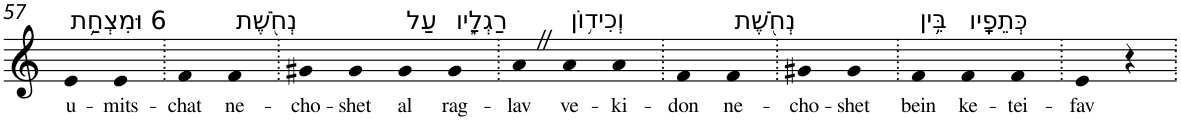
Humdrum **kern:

**kern	**text
*part1	*part1
*staff1	*staff1
*I"Piano	*
*I'Pno	*
!!LO:PB:g=z
*clefG2	*
*k[]	*
=57	=57
!LO:TX:a:t=6 וּמִצְחַ֥ת	!
!	!LO:LY:b
4e	u-
!	!LO:LY:b
4e	-mits-
=58.	=58.
!	!LO:LY:b
4f	-chat
!LO:TX:a:t=נְחֹ֖שֶׁת	!
!	!LO:LY:b
4f	ne-
=59.	=59.
!	!LO:LY:b
4g#X	-cho-
!	!LO:LY:b
4g#	-shet
!LO:TX:a:t=עַל	!
!	!LO:LY:b
4g#	al
!LO:TX:a:t=רַגְלָ֑יו	!
!	!LO:LY:b
4g#	rag-
=60.	=60.
!	!LO:LY:b
4aZ	-lav
!LO:TX:a:t=וְכִיד֥וֹן	!
!	!LO:LY:b
4a	ve-
!	!LO:LY:b
4a	-ki-
=61.	=61.
!	!LO:LY:b
4f	-don
!LO:TX:a:t=נְחֹ֖שֶׁת	!
!	!LO:LY:b
4f	ne-
=62.	=62.
!	!LO:LY:b
4g#X	-cho-
!	!LO:LY:b
4g#	-shet
=63.	=63.
!LO:TX:a:t=בֵּ֥ין	!
!	!LO:LY:b
4f	bein
!LO:TX:a:t=כְּתֵפָֽיו	!
!	!LO:LY:b
4f	ke-
!	!LO:LY:b
4f	-tei-
=64.	=64.
!	!LO:LY:b
4e	-fav
4r	.
=.	=.
*-	*-
